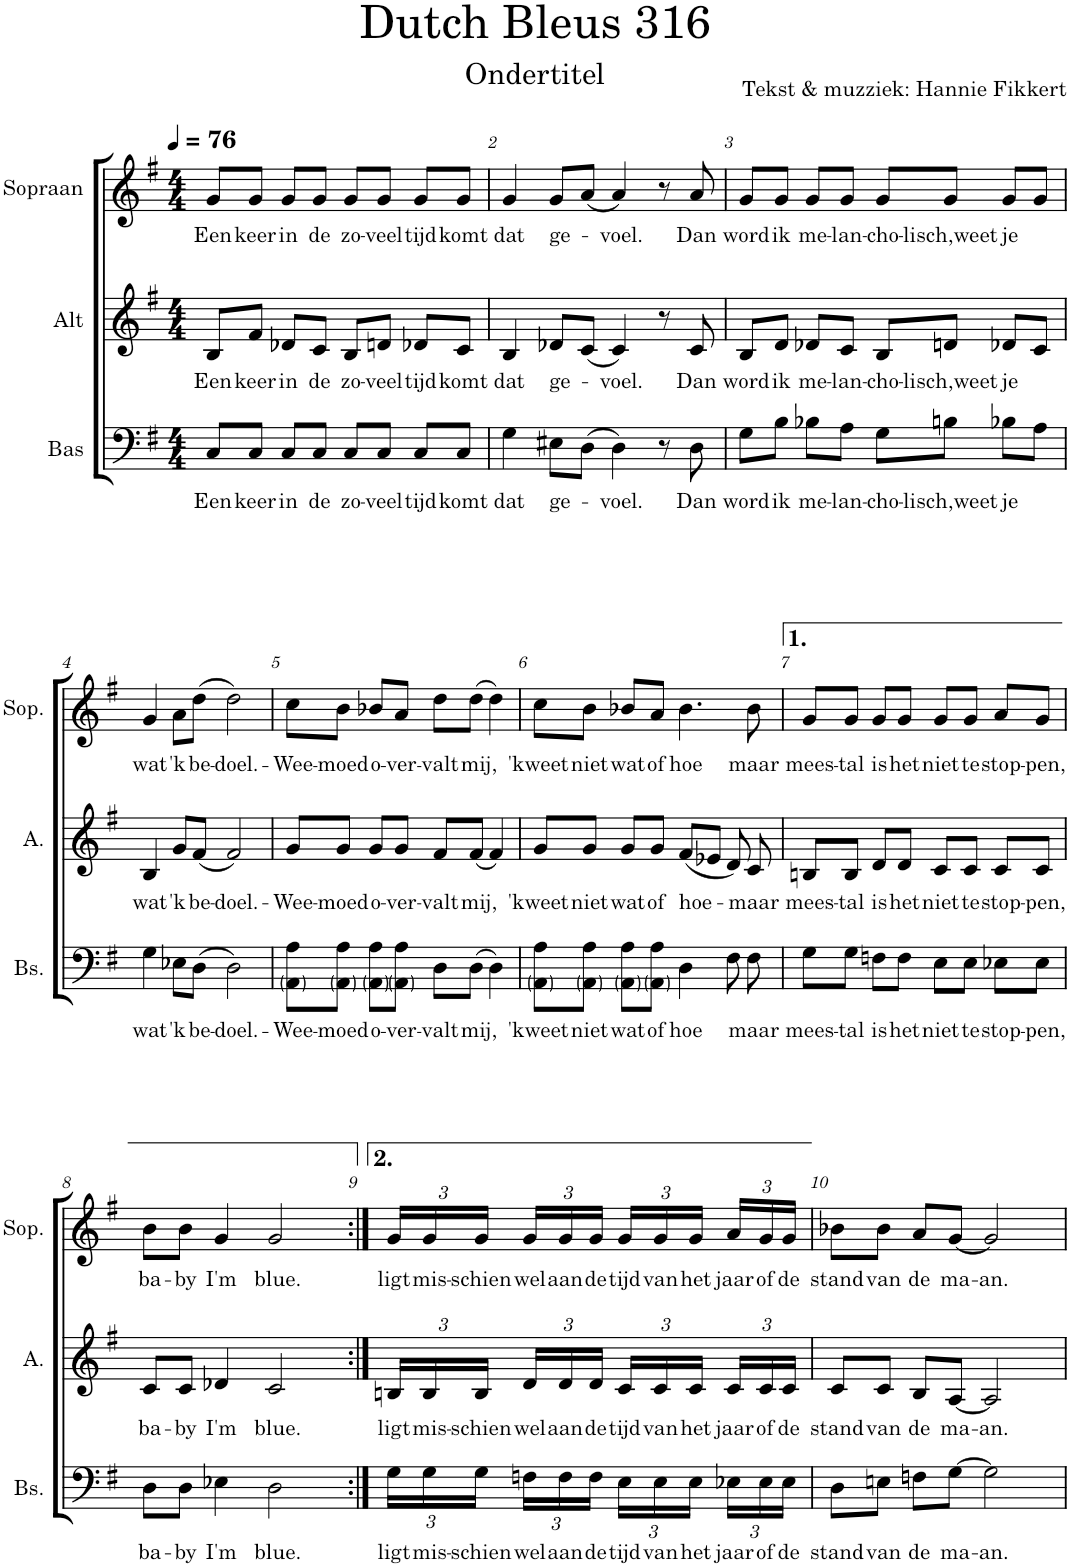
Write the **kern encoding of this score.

**kern	**text	**kern	**text	**kern	**text
*part3	*part3	*part2	*part2	*part1	*part1
*staff3	*staff3	*staff2	*staff2	*staff1	*staff1
*I"Bas	*	*I"Alt	*	*I"Sopraan	*
*I'Bs.	*	*I'A.	*	*I'Sop.	*
*clefF4	*	*clefG2	*	*clefG2	*
*k[f#]	*	*k[f#]	*	*k[f#]	*
*M4/4	*	*M4/4	*	*M4/4	*
*MM76	*	*MM76	*	*MM76	*
=1	=1	=1	=1	=1	=1
!	!LO:LY:b	!	!LO:LY:b	!	!LO:LY:b
8C/L	Een	8B/L	Een	8g/L	Een
!	!LO:LY:b	!	!LO:LY:b	!	!LO:LY:b
8C/J	keer	8f#/J	keer	8g/J	keer
!	!LO:LY:b	!	!LO:LY:b	!	!LO:LY:b
8C/L	in	8d-X/L	in	8g/L	in
!	!LO:LY:b	!	!LO:LY:b	!	!LO:LY:b
8C/J	de	8c/J	de	8g/J	de
!	!LO:LY:b	!	!LO:LY:b	!	!LO:LY:b
8C/L	zo-	8B/L	zo-	8g/L	zo-
!	!LO:LY:b	!	!LO:LY:b	!	!LO:LY:b
8C/J	-veel	8dn/J	-veel	8g/J	-veel
!	!LO:LY:b	!	!LO:LY:b	!	!LO:LY:b
8C/L	tijd	8d-X/L	tijd	8g/L	tijd
!	!LO:LY:b	!	!LO:LY:b	!	!LO:LY:b
8C/J	komt	8c/J	komt	8g/J	komt
=2	=2	=2	=2	=2	=2
!	!LO:LY:b	!	!LO:LY:b	!	!LO:LY:b
4G\	dat	4B/	dat	4g/	dat
!	!LO:LY:b	!	!LO:LY:b	!	!LO:LY:b
8E#X\L	ge-	8d-X/L	ge-	8g/L	ge-
(8D\J	.	(8c/J	.	(8a/J	.
!	!LO:LY:b	!	!LO:LY:b	!	!LO:LY:b
4D\)	-voel.	4c/)	-voel.	4a/)	-voel.
8r	.	8r	.	8r	.
!	!LO:LY:b	!	!LO:LY:b	!	!LO:LY:b
8D\	Dan	8c/	Dan	8a/	Dan
=3	=3	=3	=3	=3	=3
!	!LO:LY:b	!	!LO:LY:b	!	!LO:LY:b
8G\L	word	8B/L	word	8g/L	word
!	!LO:LY:b	!	!LO:LY:b	!	!LO:LY:b
8B\J	ik	8d/J	ik	8g/J	ik
!	!LO:LY:b	!	!LO:LY:b	!	!LO:LY:b
8B-X\L	me-	8d-X/L	me-	8g/L	me-
!	!LO:LY:b	!	!LO:LY:b	!	!LO:LY:b
8A\J	-lan-	8c/J	-lan-	8g/J	-lan-
!	!LO:LY:b	!	!LO:LY:b	!	!LO:LY:b
8G\L	-cho-	8B/L	-cho-	8g/L	-cho-
!	!LO:LY:b	!	!LO:LY:b	!	!LO:LY:b
8Bn\J	-lisch,weet	8dn/J	-lisch,weet	8g/J	-lisch,weet
!	!LO:LY:b	!	!LO:LY:b	!	!LO:LY:b
8B-X\L	je	8d-X/L	je	8g/L	je
8A\J	.	8c/J	.	8g/J	.
!!LO:LB:g=z
=4	=4	=4	=4	=4	=4
!	!LO:LY:b	!	!LO:LY:b	!	!LO:LY:b
4G\	wat	4B/	wat	4g/	wat
!	!LO:LY:b	!	!LO:LY:b	!	!LO:LY:b
8E-X\L	'k	8g/L	'k	8a\L	'k
!	!LO:LY:b	!	!LO:LY:b	!	!LO:LY:b
(8D\J	be-	(8f#/J	be-	(8dd\J	be-
!	!LO:LY:b	!	!LO:LY:b	!	!LO:LY:b
2D\)	-doel.-	2f#/)	-doel.-	2dd\)	-doel.-
=5	=5	=5	=5	=5	=5
!	!LO:LY:b	!	!LO:LY:b	!	!LO:LY:b
8AA\ 8A\L	-Wee-	8g/L	-Wee-	8cc\L	-Wee-
!	!LO:LY:b	!	!LO:LY:b	!	!LO:LY:b
8AA\ 8A\J	-moed	8g/J	-moed	8b\J	-moed
!	!LO:LY:b	!	!LO:LY:b	!	!LO:LY:b
8AA\ 8A\L	o-	8g/L	o-	8b-X/L	o-
!	!LO:LY:b	!	!LO:LY:b	!	!LO:LY:b
8AA\ 8A\J	-ver-	8g/J	-ver-	8a/J	-ver-
!	!LO:LY:b	!	!LO:LY:b	!	!LO:LY:b
8D\L	-valt	8f#/L	-valt	8dd\L	-valt
!	!LO:LY:b	!	!LO:LY:b	!	!LO:LY:b
(8D\J	mij,	(8f#/J	mij,	(8dd\J	mij,
4D\)	.	4f#/)	.	4dd\)	.
=6	=6	=6	=6	=6	=6
!	!LO:LY:b	!	!LO:LY:b	!	!LO:LY:b
8AA\ 8A\L	-'kweet	8g/L	-'kweet	8cc\L	-'kweet
!	!LO:LY:b	!	!LO:LY:b	!	!LO:LY:b
8AA\ 8A\J	niet	8g/J	niet	8b\J	niet
!	!LO:LY:b	!	!LO:LY:b	!	!LO:LY:b
8AA\ 8A\L	wat	8g/L	wat	8b-X/L	wat
!	!LO:LY:b	!	!LO:LY:b	!	!LO:LY:b
8AA\ 8A\J	of	8g/J	of	8a/J	of
!	!LO:LY:b	!	!LO:LY:b	!	!LO:LY:b
4D\	hoe	(8f#/L	hoe-	4.b-\	hoe
.	.	8e-X/J	.	.	.
8F#\	.	8d/)	.	.	.
!	!LO:LY:b	!	!LO:LY:b	!	!LO:LY:b
8F#\	maar	8c/	-maar	8b-\	maar
=7	=7	=7	=7	=7	=7
!	!LO:LY:b	!	!LO:LY:b	!	!LO:LY:b
8G\L	mees-	8Bn/L	mees-	8g/L	mees-
!	!LO:LY:b	!	!LO:LY:b	!	!LO:LY:b
8G\J	-tal	8B/J	-tal	8g/J	-tal
!	!LO:LY:b	!	!LO:LY:b	!	!LO:LY:b
8Fn\L	is	8d/L	is	8g/L	is
!	!LO:LY:b	!	!LO:LY:b	!	!LO:LY:b
8F\J	het	8d/J	het	8g/J	het
!	!LO:LY:b	!	!LO:LY:b	!	!LO:LY:b
8E\L	niet	8c/L	niet	8g/L	niet
!	!LO:LY:b	!	!LO:LY:b	!	!LO:LY:b
8E\J	te	8c/J	te	8g/J	te
!	!LO:LY:b	!	!LO:LY:b	!	!LO:LY:b
8E-X\L	stop-	8c/L	stop-	8a/L	stop-
!	!LO:LY:b	!	!LO:LY:b	!	!LO:LY:b
8E-\J	-pen,	8c/J	-pen,	8g/J	-pen,
!!LO:LB:g=z
=8	=8	=8	=8	=8	=8
!	!LO:LY:b	!	!LO:LY:b	!	!LO:LY:b
8D\L	ba-	8c/L	ba-	8b\L	ba-
!	!LO:LY:b	!	!LO:LY:b	!	!LO:LY:b
8D\J	-by	8c/J	-by	8b\J	-by
!	!LO:LY:b	!	!LO:LY:b	!	!LO:LY:b
4E-X\	I'm	4d-X/	I'm	4g/	I'm
!	!LO:LY:b	!	!LO:LY:b	!	!LO:LY:b
2D\	blue.	2c/	blue.	2g/	blue.
=9:|!	=9:|!	=9:|!	=9:|!	=9:|!	=9:|!
*Xbrackettup	*	*	*	*	*
!	!LO:LY:b	!	!	!	!
*	*	*Xbrackettup	*	*	*
!	!	!	!LO:LY:b	!	!
*	*	*	*	*Xbrackettup	*
!	!	!	!	!	!LO:LY:b
24G\LL	ligt	24Bn/LL	ligt	24g/LL	ligt
!	!LO:LY:b	!	!LO:LY:b	!	!LO:LY:b
24G\	mis-	24B/	mis-	24g/	mis-
!	!LO:LY:b	!	!LO:LY:b	!	!LO:LY:b
24G\JJ	-schien	24B/JJ	-schien	24g/JJ	-schien
!	!LO:LY:b	!	!LO:LY:b	!	!LO:LY:b
24Fn\LL	wel	24d/LL	wel	24g/LL	wel
!	!LO:LY:b	!	!LO:LY:b	!	!LO:LY:b
24F\	aan	24d/	aan	24g/	aan
!	!LO:LY:b	!	!LO:LY:b	!	!LO:LY:b
24F\JJ	de	24d/JJ	de	24g/JJ	de
!	!LO:LY:b	!	!LO:LY:b	!	!LO:LY:b
24E\LL	tijd	24c/LL	tijd	24g/LL	tijd
!	!LO:LY:b	!	!LO:LY:b	!	!LO:LY:b
24E\	van	24c/	van	24g/	van
!	!LO:LY:b	!	!LO:LY:b	!	!LO:LY:b
24E\JJ	het	24c/JJ	het	24g/JJ	het
!	!LO:LY:b	!	!LO:LY:b	!	!LO:LY:b
24E-X\LL	jaar	24c/LL	jaar	24a/LL	jaar
!	!LO:LY:b	!	!LO:LY:b	!	!LO:LY:b
24E-\	of	24c/	of	24g/	of
!	!LO:LY:b	!	!LO:LY:b	!	!LO:LY:b
24E-\JJ	de	24c/JJ	de	24g/JJ	de
=10	=10	=10	=10	=10	=10
!	!LO:LY:b	!	!LO:LY:b	!	!LO:LY:b
8D\L	stand	8c/L	stand	8b-X\L	stand
!	!LO:LY:b	!	!LO:LY:b	!	!LO:LY:b
8En\J	van	8c/J	van	8b-\J	van
!	!LO:LY:b	!	!LO:LY:b	!	!LO:LY:b
8Fn\L	de	8B/L	de	8a/L	de
!	!LO:LY:b	!	!LO:LY:b	!	!LO:LY:b
[8G\J	ma-	[8A/J	ma-	[8g/J	ma-
!	!LO:LY:b	!	!LO:LY:b	!	!LO:LY:b
2G\]	-an.	2A/]	-an.	2g/]	-an.
=	=	=	=	=	=
*-	*-	*-	*-	*-	*-
